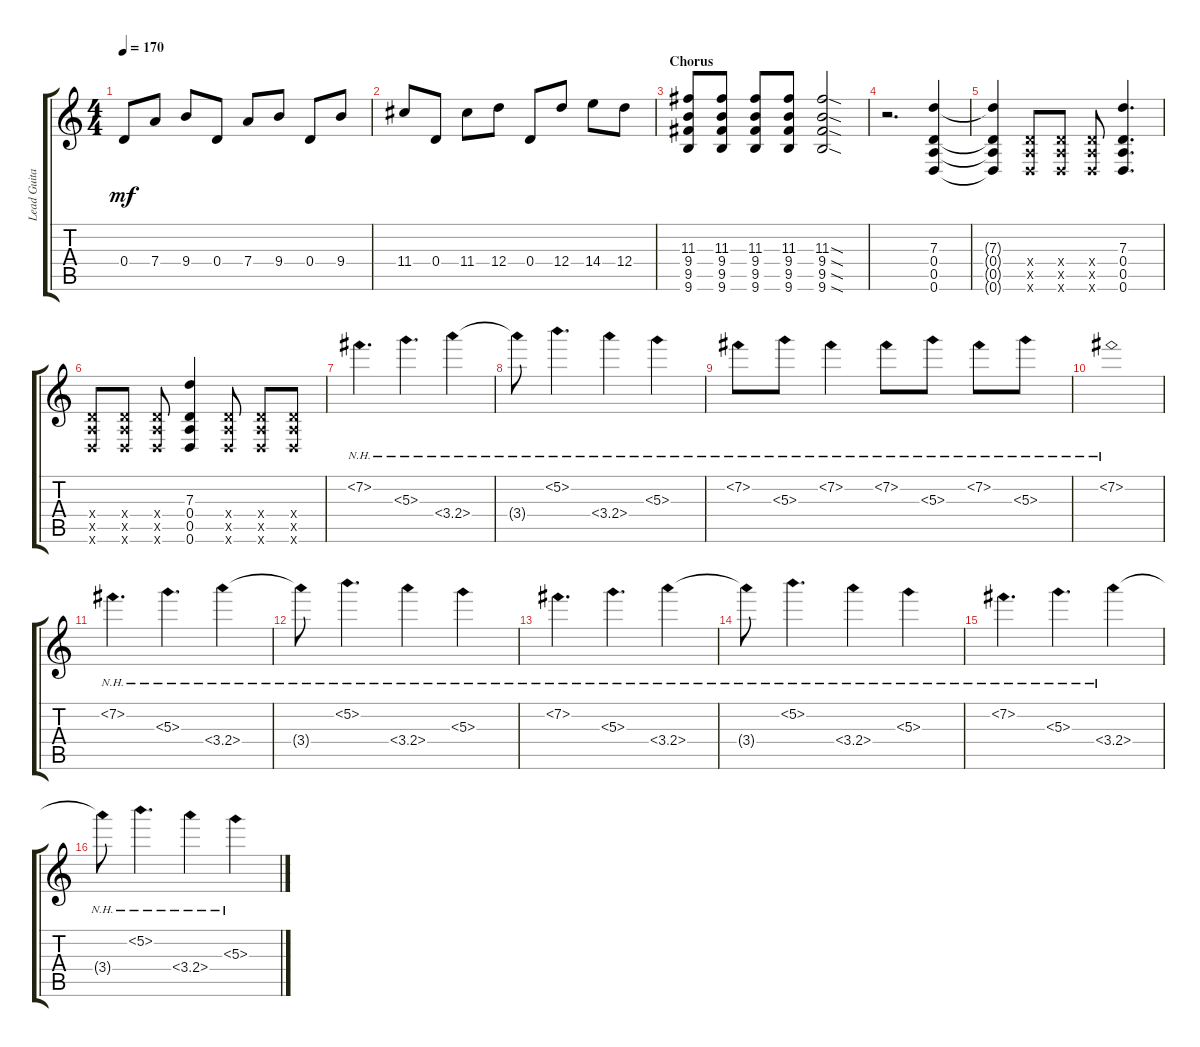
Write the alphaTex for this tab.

\track ("Lead Guitar (Garrett Zablocki)" "Lead Guita") {instrument distortionguitar}
\staff {score tabs}
\tuning (E4 B3 G3 D3 A2 D2) {hide}
\ts (4 4)
\tempo 170
\clef g2
\ks c
0.4.8{dy mf} 7.4.8 9.4.8 0.4.8 7.4.8 9.4.8 0.4.8 9.4.8 |
11.4.8 0.4.8 11.4.8 12.4.8 0.4.8 12.4.8 14.4.8 12.4.8 |
\section ("" "Chorus")
(11.3 9.4 9.5 9.6).8 (11.3 9.4 9.5 9.6).8 (11.3 9.4 9.5 9.6).8 (11.3 9.4 9.5 9.6).8 (11.3{sod} 9.4{sod} 9.5{sod} 9.6{sod}).2 |
r.2{d} (7.3 0.4 0.5 0.6).4 |
(7.3{t} 0.4{t} 0.5{t} 0.6{t}).4 (0.4{x} 0.5{x} 0.6{x}).8 (0.4{x} 0.5{x} 0.6{x}).8 (0.4{x} 0.5{x} 0.6{x}).8 (7.3 0.4 0.5 0.6).4{d} |
(0.4{x} 0.5{x} 0.6{x}).8 (0.4{x} 0.5{x} 0.6{x}).8 (0.4{x} 0.5{x} 0.6{x}).8 (7.3 0.4 0.5 0.6).4 (0.4{x} 0.5{x} 0.6{x}).8 (0.4{x} 0.5{x} 0.6{x}).8 (0.4{x} 0.5{x} 0.6{x}).8 |
7.2{nh}.4{d volume 16 balance 8} 5.3{nh}.4{d} 3.4{nh}.4 |
3.4{nh t}.8 5.2{nh}.4{d} 3.4{nh}.4 5.3{nh}.4 |
7.2{nh}.8 5.3{nh}.8 7.2{nh}.4 7.2{nh}.8 5.3{nh}.8 7.2{nh}.8 5.3{nh}.8 |
7.2{nh}.1 |
7.2{nh}.4{d} 5.3{nh}.4{d} 3.4{nh}.4 |
3.4{nh t}.8 5.2{nh}.4{d} 3.4{nh}.4 5.3{nh}.4 |
7.2{nh}.4{d} 5.3{nh}.4{d} 3.4{nh}.4 |
3.4{nh t}.8 5.2{nh}.4{d} 3.4{nh}.4 5.3{nh}.4 |
7.2{nh}.4{d} 5.3{nh}.4{d} 3.4{nh}.4 |
3.4{nh t}.8 5.2{nh}.4{d} 3.4{nh}.4 5.3{nh}.4
